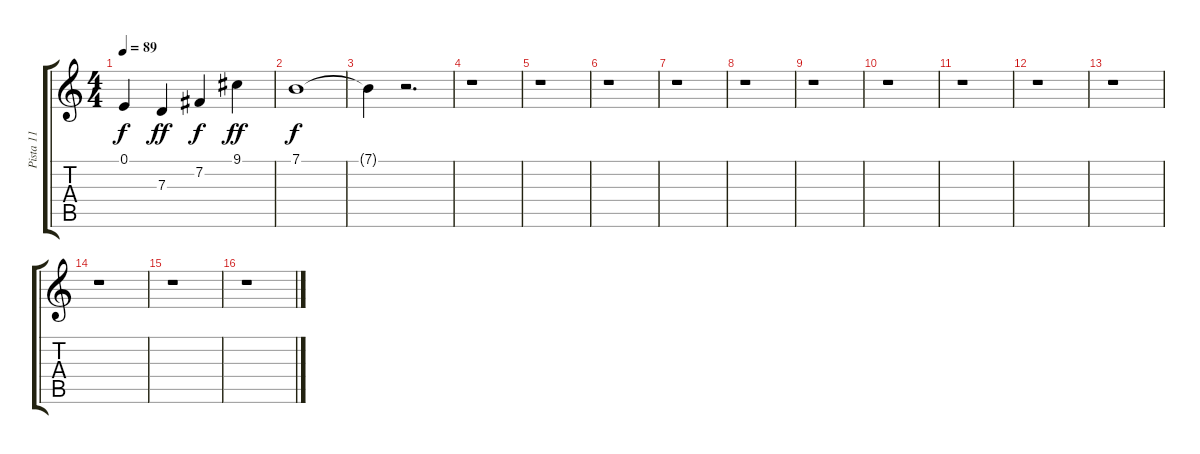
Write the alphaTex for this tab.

\track ("Pista 11" "Pista 11") {instrument oboe}
\staff {score tabs}
\tuning (E4 B3 G3 D3 A2 E2) {hide}
\ts (4 4)
\tempo 89
\clef g2
\ks c
0.1{t}.4{dy f} 7.3.4{dy ff} 7.2.4{dy f} 9.1.4{dy ff} |
7.1.1{dy f} |
7.1{t}.4 r.2{d} |
r.1 |
r.1 |
r.1 |
r.1 |
r.1 |
r.1 |
r.1 |
r.1 |
r.1 |
r.1 |
r.1 |
r.1 |
r.1
